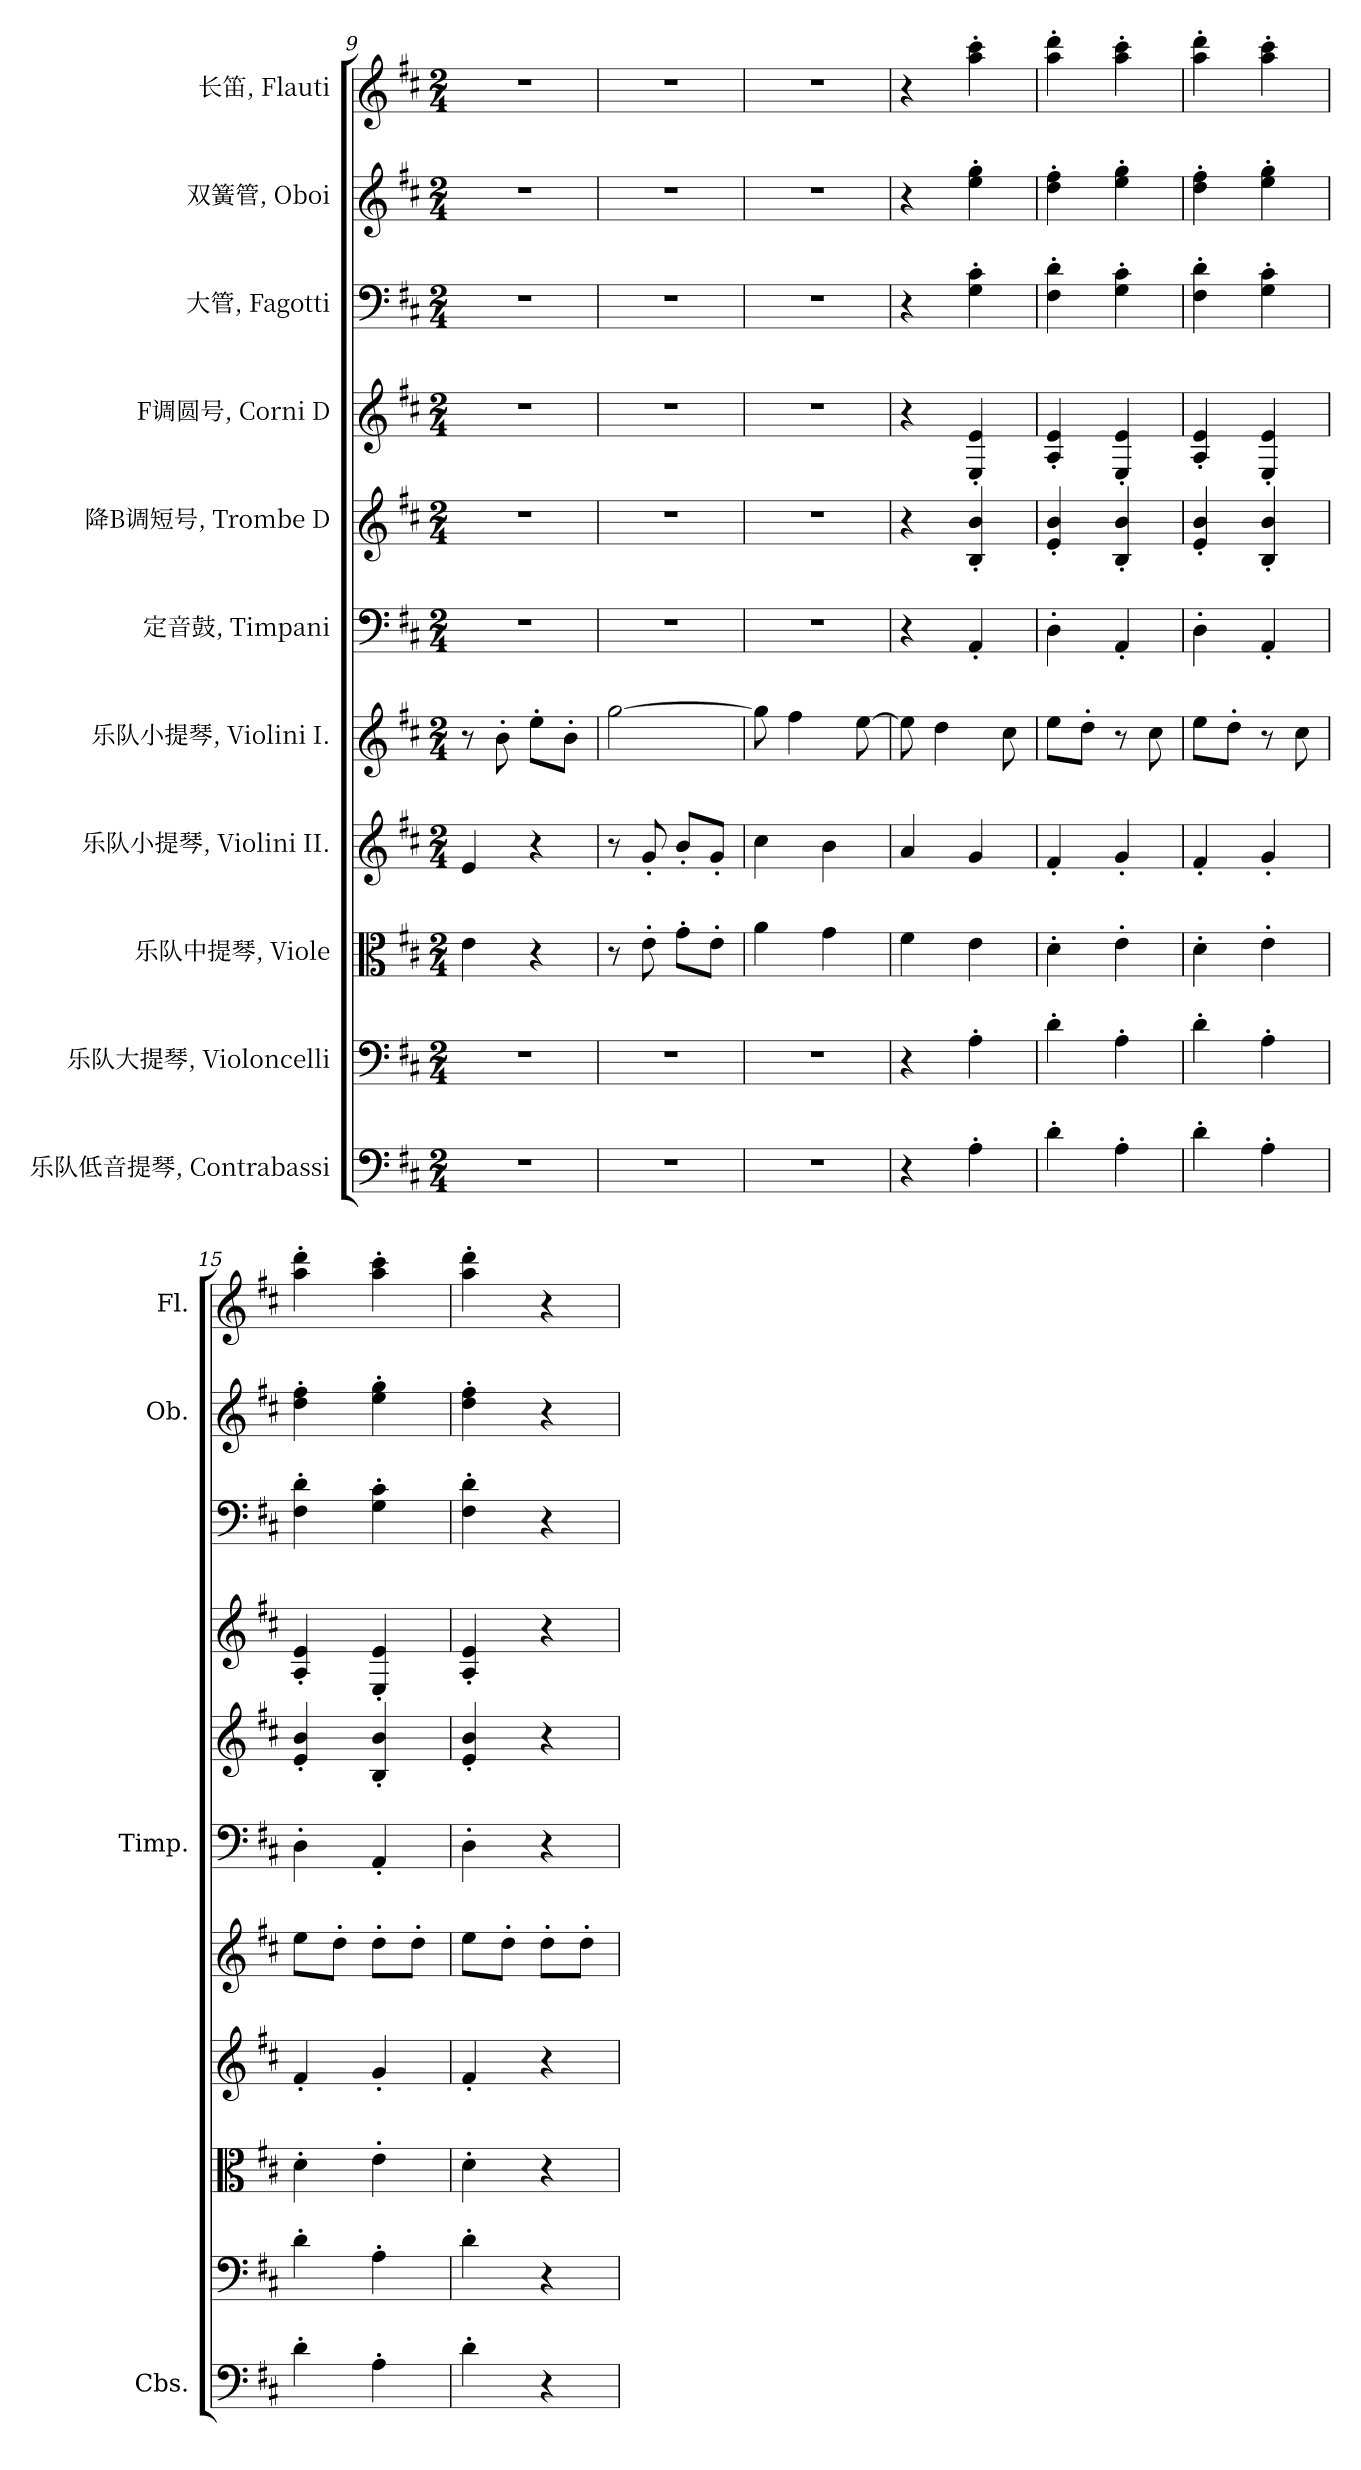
**kern	**kern	**kern	**kern	**kern	**kern	**kern	**kern	**kern	**kern	**kern
*part11	*part10	*part9	*part8	*part7	*part6	*part5	*part4	*part3	*part2	*part1
*staff11	*staff10	*staff9	*staff8	*staff7	*staff6	*staff5	*staff4	*staff3	*staff2	*staff1
*I"乐队低音提琴, Contrabassi	*I"乐队大提琴, Violoncelli	*I"乐队中提琴, Viole	*I"乐队小提琴, Violini II.	*I"乐队小提琴, Violini I.	*I"定音鼓, Timpani	*I"降B调短号, Trombe D	*I"F调圆号, Corni D	*I"大管, Fagotti	*I"双簧管, Oboi	*I"长笛, Flauti
*I'Cbs.	*	*	*	*	*I'Timp.	*	*	*	*I'Ob.	*I'Fl.
*clefF4	*clefF4	*clefC3	*clefG2	*clefG2	*clefF4	*clefG2	*clefG2	*clefF4	*clefG2	*clefG2
*ITrd7c12	*	*	*	*	*	*ITrd1c2	*ITrd4c7	*	*	*
*k[f#c#]	*k[f#c#]	*k[f#c#]	*k[f#c#]	*k[f#c#]	*k[f#c#]	*k[]	*k[f#]	*k[f#c#]	*k[f#c#]	*k[f#c#]
*M2/4	*M2/4	*M2/4	*M2/4	*M2/4	*M2/4	*M2/4	*M2/4	*M2/4	*M2/4	*M2/4
=9	=9	=9	=9	=9	=9	=9	=9	=9	=9	=9
2r	2r	4e\	4e/	8r	2r	2r	2r	2r	2r	2r
.	.	.	.	8b'\	.	.	.	.	.	.
.	.	4r	4r	8ee'\L	.	.	.	.	.	.
.	.	.	.	8b'\J	.	.	.	.	.	.
=10	=10	=10	=10	=10	=10	=10	=10	=10	=10	=10
2r	2r	8r	8r	[2gg\	2r	2r	2r	2r	2r	2r
.	.	8e'\	8g'/	.	.	.	.	.	.	.
.	.	8g'\L	8b'/L	.	.	.	.	.	.	.
.	.	8e'\J	8g'/J	.	.	.	.	.	.	.
=11	=11	=11	=11	=11	=11	=11	=11	=11	=11	=11
2r	2r	4a\	4cc#\	8gg\]	2r	2r	2r	2r	2r	2r
.	.	.	.	4ff#\	.	.	.	.	.	.
.	.	4g\	4b\	.	.	.	.	.	.	.
.	.	.	.	[8ee\	.	.	.	.	.	.
=12	=12	=12	=12	=12	=12	=12	=12	=12	=12	=12
4r	4r	4f#\	4a/	8ee\]	4r	4r	4r	4r	4r	4r
.	.	.	.	4dd\	.	.	.	.	.	.
4AA'\	4A'\	4e\	4g/	.	4AA'/	4A/' 4a/'	4AA/' 4A/'	4G\' 4c#\'	4ee\' 4gg\'	4aa\' 4ccc#\'
.	.	.	.	8cc#\	.	.	.	.	.	.
=13	=13	=13	=13	=13	=13	=13	=13	=13	=13	=13
4D'\	4d'\	4d'\	4f#'/	8ee\L	4D'\	4d/' 4a/'	4D/' 4A/'	4F#\' 4d\'	4dd\' 4ff#\'	4aa\' 4ddd\'
.	.	.	.	8dd'\J	.	.	.	.	.	.
4AA'\	4A'\	4e'\	4g'/	8r	4AA'/	4A/' 4a/'	4AA/' 4A/'	4G\' 4c#\'	4ee\' 4gg\'	4aa\' 4ccc#\'
.	.	.	.	8cc#\	.	.	.	.	.	.
!!LO:PB:g=z
=14	=14	=14	=14	=14	=14	=14	=14	=14	=14	=14
4D'\	4d'\	4d'\	4f#'/	8ee\L	4D'\	4d/' 4a/'	4D/' 4A/'	4F#\' 4d\'	4dd\' 4ff#\'	4aa\' 4ddd\'
.	.	.	.	8dd'\J	.	.	.	.	.	.
4AA'\	4A'\	4e'\	4g'/	8r	4AA'/	4A/' 4a/'	4AA/' 4A/'	4G\' 4c#\'	4ee\' 4gg\'	4aa\' 4ccc#\'
.	.	.	.	8cc#\	.	.	.	.	.	.
=15	=15	=15	=15	=15	=15	=15	=15	=15	=15	=15
4D'\	4d'\	4d'\	4f#'/	8ee\L	4D'\	4d/' 4a/'	4D/' 4A/'	4F#\' 4d\'	4dd\' 4ff#\'	4aa\' 4ddd\'
.	.	.	.	8dd'\J	.	.	.	.	.	.
4AA'\	4A'\	4e'\	4g'/	8dd'\L	4AA'/	4A/' 4a/'	4AA/' 4A/'	4G\' 4c#\'	4ee\' 4gg\'	4aa\' 4ccc#\'
.	.	.	.	8dd'\J	.	.	.	.	.	.
=16	=16	=16	=16	=16	=16	=16	=16	=16	=16	=16
4D'\	4d'\	4d'\	4f#'/	8ee\L	4D'\	4d/' 4a/'	4D/' 4A/'	4F#\' 4d\'	4dd\' 4ff#\'	4aa\' 4ddd\'
.	.	.	.	8dd'\J	.	.	.	.	.	.
4r	4r	4r	4r	8dd'\L	4r	4r	4r	4r	4r	4r
.	.	.	.	8dd'\J	.	.	.	.	.	.
=	=	=	=	=	=	=	=	=	=	=
*-	*-	*-	*-	*-	*-	*-	*-	*-	*-	*-
